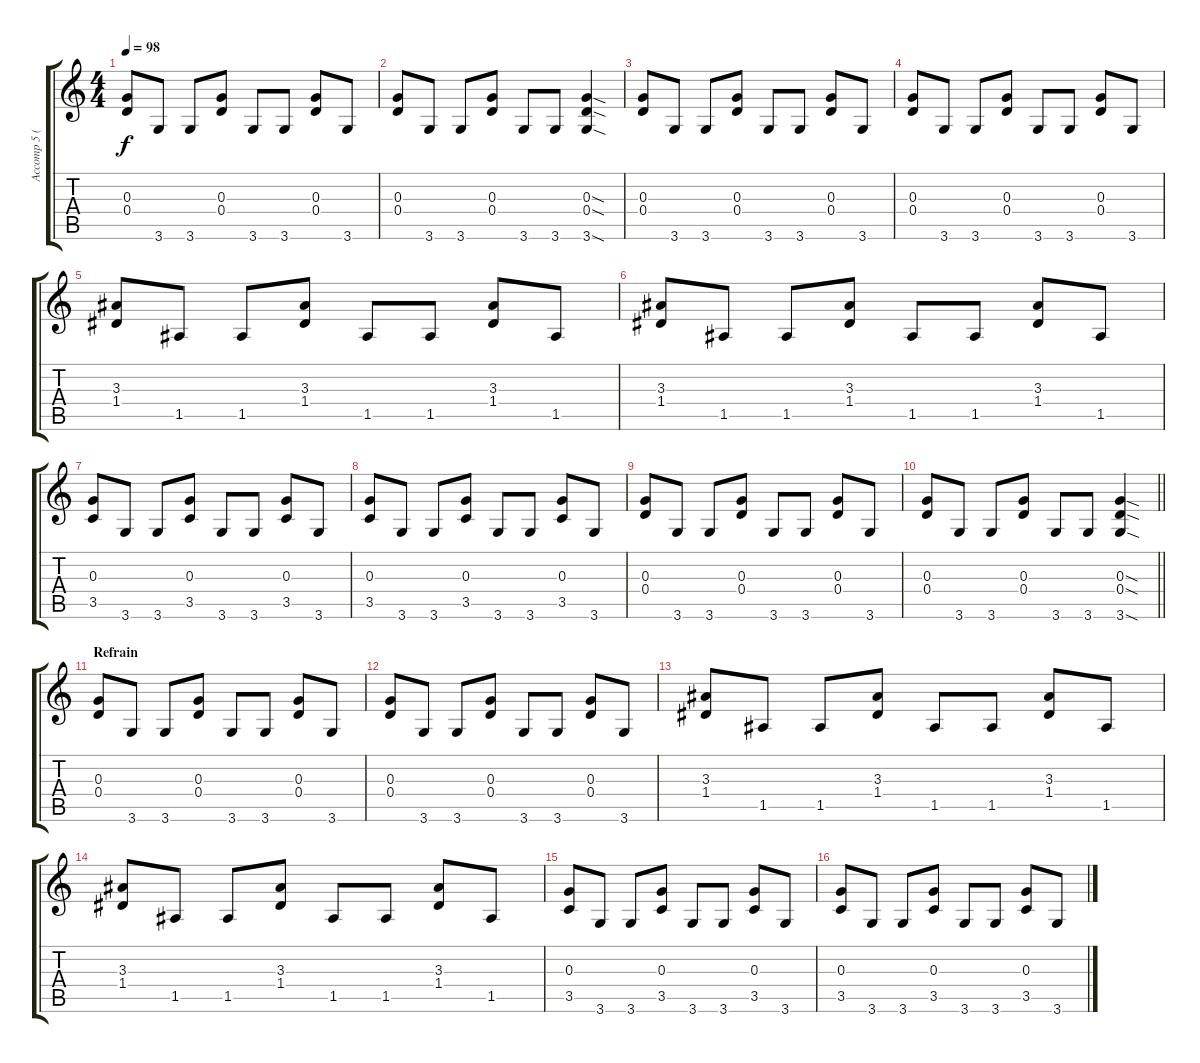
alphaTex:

\track ("Accomp 5 (DstGuitar)" "Accomp 5 (") {instrument distortionguitar}
\staff {score tabs}
\tuning (E4 B3 G3 D3 A2 E2) {hide}
\ts (4 4)
\tempo 98
\clef g2
\ks c
(0.3 0.4).8{dy f} 3.6.8 3.6.8 (0.3 0.4).8 3.6.8 3.6.8 (0.3 0.4).8 3.6.8 |
(0.3 0.4).8 3.6.8 3.6.8 (0.3 0.4).8 3.6.8 3.6.8 (0.3{sod} 0.4{sod} 3.6{sod}).4 |
(0.3 0.4).8 3.6.8 3.6.8 (0.3 0.4).8 3.6.8 3.6.8 (0.3 0.4).8 3.6.8 |
(0.3 0.4).8 3.6.8 3.6.8 (0.3 0.4).8 3.6.8 3.6.8 (0.3 0.4).8 3.6.8 |
(3.3 1.4).8 1.5.8 1.5.8 (3.3 1.4).8 1.5.8 1.5.8 (3.3 1.4).8 1.5.8 |
(3.3 1.4).8 1.5.8 1.5.8 (3.3 1.4).8 1.5.8 1.5.8 (3.3 1.4).8 1.5.8 |
(0.3 3.5).8 3.6.8 3.6.8 (0.3 3.5).8 3.6.8 3.6.8 (0.3 3.5).8 3.6.8 |
(0.3 3.5).8 3.6.8 3.6.8 (0.3 3.5).8 3.6.8 3.6.8 (0.3 3.5).8 3.6.8 |
(0.3 0.4).8 3.6.8 3.6.8 (0.3 0.4).8 3.6.8 3.6.8 (0.3 0.4).8 3.6.8 |
\barLineRight lightlight
(0.3 0.4).8 3.6.8 3.6.8 (0.3 0.4).8 3.6.8 3.6.8 (0.3{sod} 0.4{sod} 3.6{sod}).4 |
\section ("" "Refrain")
(0.3 0.4).8 3.6.8 3.6.8 (0.3 0.4).8 3.6.8 3.6.8 (0.3 0.4).8 3.6.8 |
(0.3 0.4).8 3.6.8 3.6.8 (0.3 0.4).8 3.6.8 3.6.8 (0.3 0.4).8 3.6.8 |
(3.3 1.4).8 1.5.8 1.5.8 (3.3 1.4).8 1.5.8 1.5.8 (3.3 1.4).8 1.5.8 |
(3.3 1.4).8 1.5.8 1.5.8 (3.3 1.4).8 1.5.8 1.5.8 (3.3 1.4).8 1.5.8 |
(0.3 3.5).8 3.6.8 3.6.8 (0.3 3.5).8 3.6.8 3.6.8 (0.3 3.5).8 3.6.8 |
(0.3 3.5).8 3.6.8 3.6.8 (0.3 3.5).8 3.6.8 3.6.8 (0.3 3.5).8 3.6.8
